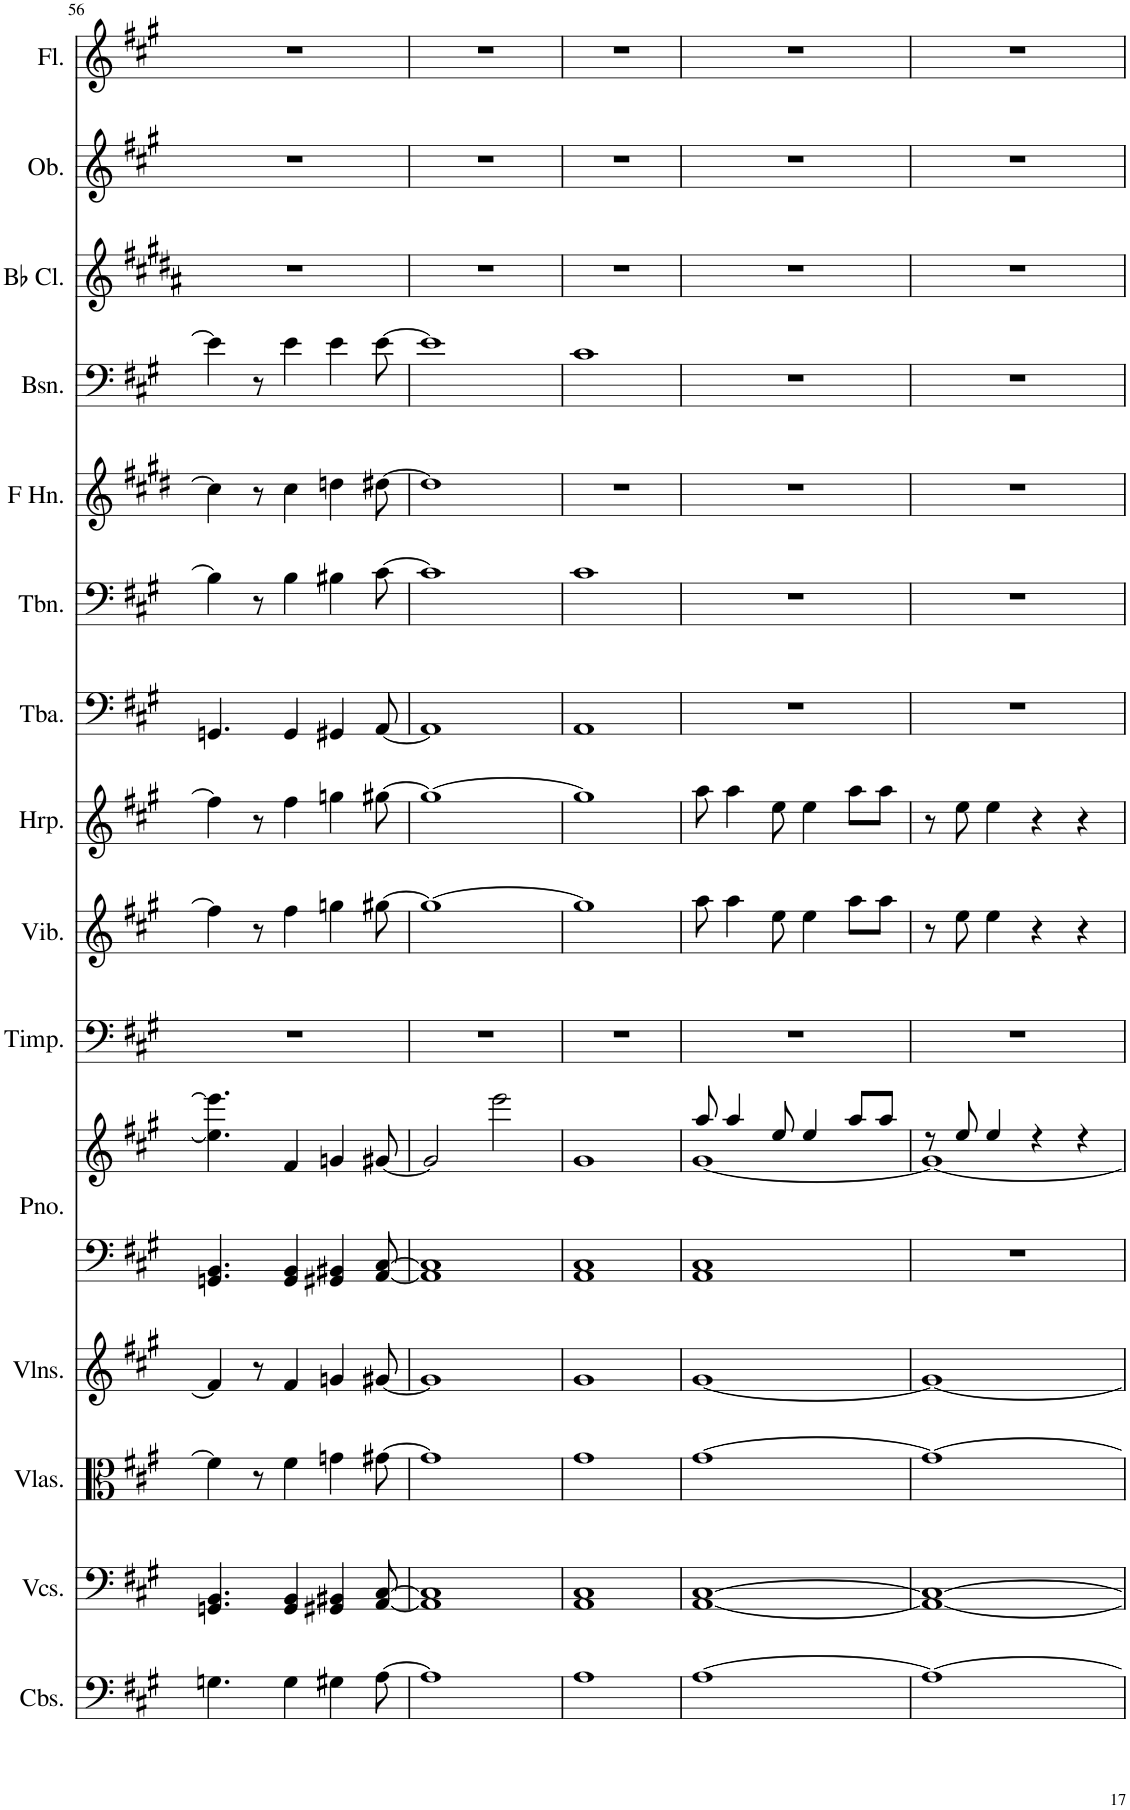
**kern	**kern	**kern	**kern	**kern	**kern	**kern	**kern	**kern	**kern	**kern	**kern	**kern	**kern	**kern	**kern
*part15	*part14	*part13	*part12	*part11	*part11	*part10	*part9	*part8	*part7	*part6	*part5	*part4	*part3	*part2	*part1
*staff16	*staff15	*staff14	*staff13	*staff12	*staff11	*staff10	*staff9	*staff8	*staff7	*staff6	*staff5	*staff4	*staff3	*staff2	*staff1
*I"Contrabasses	*I"Violoncellos	*I"Violas	*I"Violins	*I"Piano	*	*I"Timpani	*I"Vibraphone	*I"Harp	*I"Tuba	*I"Trombone	*I"Horn in F	*I"Bassoon	*I"Bb Clarinet	*I"Oboe	*I"Flute
*I'Cbs.	*I'Vcs.	*I'Vlas.	*I'Vlns.	*I'Pno.	*	*I'Timp.	*I'Vib.	*I'Hrp.	*I'Tba.	*I'Tbn.	*	*I'Bsn.	*I'Bb Cl.	*I'Ob.	*I'Fl.
!!LO:PB:g=z
*clefF4	*clefF4	*clefC3	*clefG2	*clefF4	*clefG2	*clefF4	*clefG2	*clefG2	*clefF4	*clefF4	*clefG2	*clefF4	*clefG2	*clefG2	*clefG2
*Trd7c12	*	*	*	*	*	*	*	*	*	*	*Trd4c7	*	*Trd1c2	*	*
*k[f#c#g#]	*k[f#c#g#]	*k[f#c#g#]	*k[f#c#g#]	*k[f#c#g#]	*k[f#c#g#]	*k[f#c#g#]	*k[f#c#g#]	*k[f#c#g#]	*k[f#c#g#]	*k[f#c#g#]	*k[f#c#g#d#]	*k[f#c#g#]	*k[f#c#g#d#a#]	*k[f#c#g#]	*k[f#c#g#]
*M4/4	*M4/4	*M4/4	*M4/4	*M4/4	*M4/4	*M4/4	*M4/4	*M4/4	*M4/4	*M4/4	*M4/4	*M4/4	*M4/4	*M4/4	*M4/4
=56	=56	=56	=56	=56	=56	=56	=56	=56	=56	=56	=56	=56	=56	=56	=56
4.Gn\	4.GGn/ 4.BB/	4f#\]	4f#/]	4.GGn/ 4.BB/	4.ee\] 4.eee\]	1r	4ff#\]	4ff#\]	4.GGn/	4B\]	4cc#\]	4e\]	1r	1r	1r
.	.	8r	8r	.	.	.	8r	8r	.	8r	8r	8r	.	.	.
4G\	4GG/ 4BB/	4f#\	4f#/	4GG/ 4BB/	4f#/	.	4ff#\	4ff#\	4GG/	4B\	4cc#\	4e\	.	.	.
4G#X\	4GG#X/ 4BB#X/	4gn\	4gn/	4GG#X/ 4BB#X/	4gn/	.	4ggn\	4ggn\	4GG#X/	4B#X\	4ddn\	4e\	.	.	.
[8A\	[8AA/ [8C#/	[8g#X\	[8g#X/	[8AA/ [8C#/	[8g#X/	.	[8gg#X\	[8gg#X\	[8AA/	[8c#\	[8dd#X\	[8e\	.	.	.
=57	=57	=57	=57	=57	=57	=57	=57	=57	=57	=57	=57	=57	=57	=57	=57
1A]	1AA] 1C#]	1g#]	1g#]	1AA] 1C#]	2g#/]	1r	1gg#_	1gg#_	1AA]	1c#]	1dd#]	1e]	1r	1r	1r
.	.	.	.	.	2eee\	.	.	.	.	.	.	.	.	.	.
=58	=58	=58	=58	=58	=58	=58	=58	=58	=58	=58	=58	=58	=58	=58	=58
1A	1AA 1C#	1g#	1g#	1AA 1C#	1g#	1r	1gg#]	1gg#]	1AA	1c#	1r	1c#	1r	1r	1r
=59	=59	=59	=59	=59	=59	=59	=59	=59	=59	=59	=59	=59	=59	=59	=59
*	*	*	*	*	*^	*	*	*	*	*	*	*	*	*	*
[1A	[1AA [1C#	[1g#	[1g#	1AA 1C#	8aa/	[1g#	1r	8aa\	8aa\	1r	1r	1r	1r	1r	1r	1r
.	.	.	.	.	4aa/	.	.	4aa\	4aa\	.	.	.	.	.	.	.
.	.	.	.	.	8ee/	.	.	8ee\	8ee\	.	.	.	.	.	.	.
.	.	.	.	.	4ee/	.	.	4ee\	4ee\	.	.	.	.	.	.	.
.	.	.	.	.	8aa/L	.	.	8aa\L	8aa\L	.	.	.	.	.	.	.
.	.	.	.	.	8aa/J	.	.	8aa\J	8aa\J	.	.	.	.	.	.	.
=60	=60	=60	=60	=60	=60	=60	=60	=60	=60	=60	=60	=60	=60	=60	=60	=60
1A_	1AA_ 1C#_	1g#_	1g#_	1r	8r	1g#_	1r	8r	8r	1r	1r	1r	1r	1r	1r	1r
.	.	.	.	.	8ee/	.	.	8ee\	8ee\	.	.	.	.	.	.	.
.	.	.	.	.	4ee/	.	.	4ee\	4ee\	.	.	.	.	.	.	.
.	.	.	.	.	4r	.	.	4r	4r	.	.	.	.	.	.	.
.	.	.	.	.	4r	.	.	4r	4r	.	.	.	.	.	.	.
*	*	*	*	*	*v	*v	*	*	*	*	*	*	*	*	*	*
=	=	=	=	=	=	=	=	=	=	=	=	=	=	=	=
*-	*-	*-	*-	*-	*-	*-	*-	*-	*-	*-	*-	*-	*-	*-	*-
